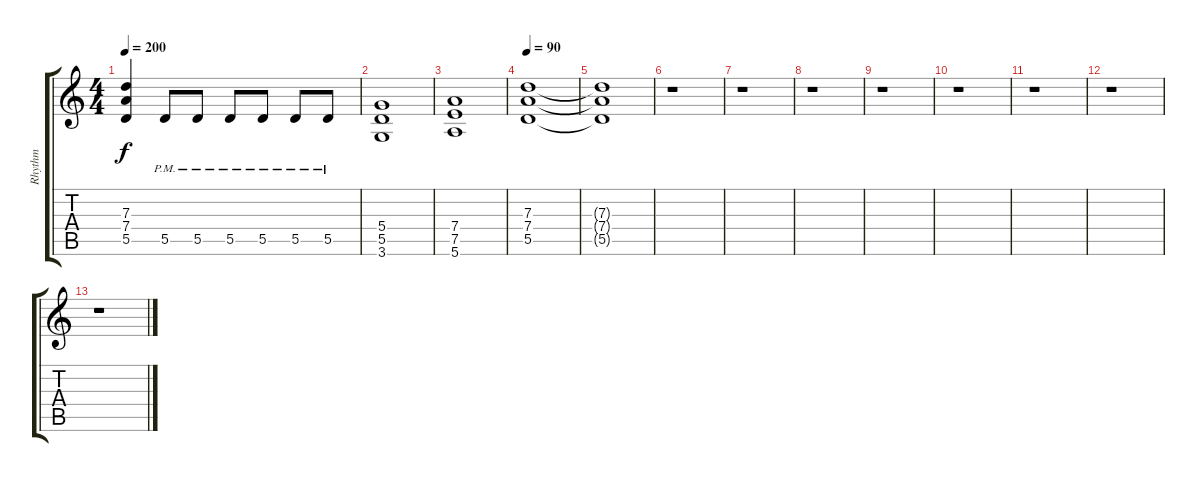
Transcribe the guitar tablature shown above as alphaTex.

\track ("Rhythm" "Rhythm") {instrument distortionguitar}
\staff {score tabs}
\tuning (E4 B3 G3 D3 A2 E2) {hide}
\ts (4 4)
\tempo 200
\clef g2
\ks c
(7.3 7.4 5.5).4{dy f} 5.5{pm}.8 5.5{pm}.8 5.5{pm}.8 5.5{pm}.8 5.5{pm}.8 5.5{pm}.8 |
(5.4 5.5 3.6).1 |
(7.4 7.5 5.6).1 |
\tempo 90
(7.3 7.4 5.5).1 |
(7.3{t} 7.4{t} 5.5{t}).1 |
r.1 |
r.1 |
r.1 |
r.1 |
r.1 |
r.1 |
r.1 |
r.1
